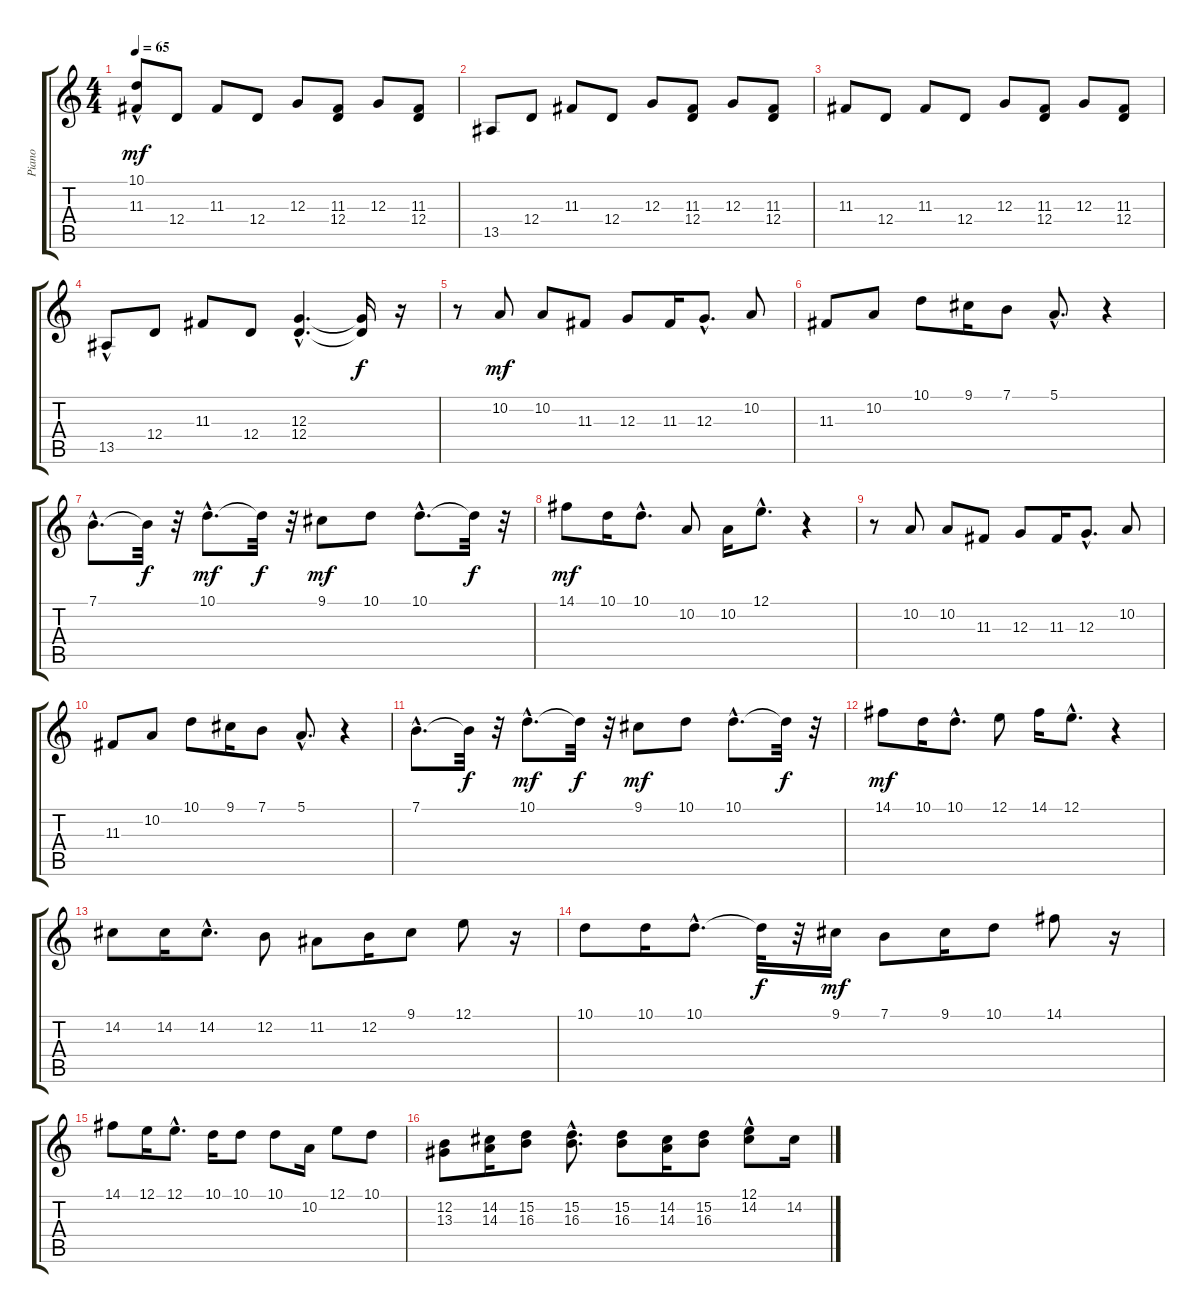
\track ("Piano" "Piano") {instrument electricpiano1}
\staff {score tabs}
\tuning (E4 B3 G3 D3 A2 E2) {hide}
\ts (4 4)
\tempo 65
\clef g2
\ks c
(10.1{hac} 11.3).8{dy mf} 12.4.8 11.3.8 12.4.8 12.3.8 (11.3 12.4).8 12.3.8 (11.3 12.4).8 |
13.5.8 12.4.8 11.3.8 12.4.8 12.3.8 (11.3 12.4).8 12.3.8 (11.3 12.4).8 |
11.3.8 12.4.8 11.3.8 12.4.8 12.3.8 (11.3 12.4).8 12.3.8 (11.3 12.4).8 |
13.5{hac}.8 12.4.8 11.3.8 12.4.8 (12.3{hac} 12.4{hac}).4{d} (12.3{t} 12.4{t}).16{dy f} r.16 |
r.8 10.2.8{dy mf} 10.2.8 11.3.8 12.3.8 11.3.16 12.3{hac}.8{d} 10.2.8 |
11.3.8 10.2.8 10.1.8 9.1.16 7.1.8 5.1{hac}.8{d} r.4 |
7.1{hac}.8{d} 7.1{t}.32{dy f} r.32 10.1{hac}.8{d dy mf} 10.1{t}.32{dy f} r.32 9.1.8{dy mf} 10.1.8 10.1{hac}.8{d} 10.1{t}.32{dy f} r.32 |
14.1.8{dy mf} 10.1.16 10.1{hac}.8{d} 10.2.8 10.2.16 12.1{hac}.8{d} r.4 |
r.8 10.2.8 10.2.8 11.3.8 12.3.8 11.3.16 12.3{hac}.8{d} 10.2.8 |
11.3.8 10.2.8 10.1.8 9.1.16 7.1.8 5.1{hac}.8{d} r.4 |
7.1{hac}.8{d} 7.1{t}.32{dy f} r.32 10.1{hac}.8{d dy mf} 10.1{t}.32{dy f} r.32 9.1.8{dy mf} 10.1.8 10.1{hac}.8{d} 10.1{t}.32{dy f} r.32 |
14.1.8{dy mf} 10.1.16 10.1{hac}.8{d} 12.1.8 14.1.16 12.1{hac}.8{d} r.4 |
14.2.8 14.2.16 14.2{hac}.8{d} 12.2.8 11.2.8 12.2.16 9.1.8 12.1.8 r.16 |
10.1.8 10.1.16 10.1{hac}.8{d} 10.1{t}.32{dy f} r.32 9.1.16{dy mf} 7.1.8 9.1.16 10.1.8 14.1.8 r.16 |
14.1.8 12.1.16 12.1{hac}.8{d} 10.1.16 10.1.8 10.1.8 10.2.16 12.1.8 10.1.8 |
(12.2 13.3).8 (14.2 14.3).16 (15.2 16.3).8 (15.2{hac} 16.3{hac}).8{d} (15.2 16.3).8 (14.2 14.3).16 (15.2 16.3).8 (12.1{hac} 14.2).8 14.2.16
